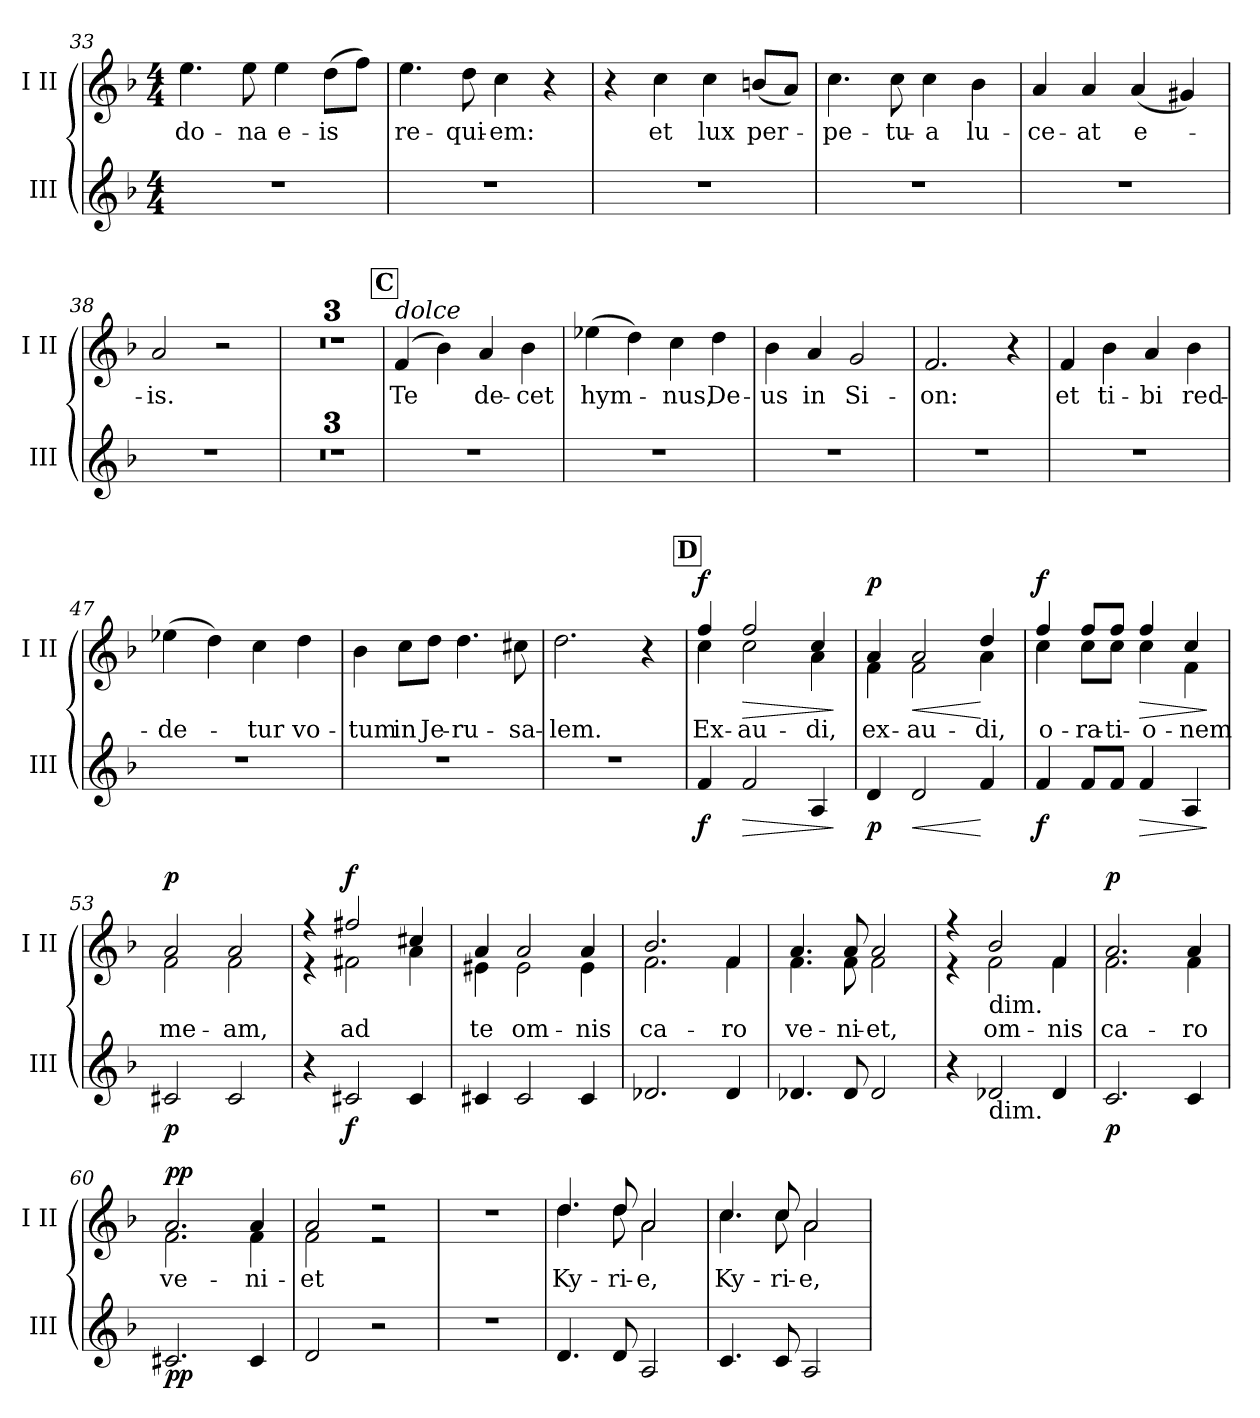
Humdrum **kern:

**kern	**dynam	**kern	**text	**dynam
*part2	*part2	*part1	*part1	*part1
*staff2	*staff2	*staff1	*staff1	*staff1
*I"III	*	*I"I II	*	*
*I'III	*	*I'I II	*	*
*clefG2	*	*clefG2	*	*
*k[b-]	*	*k[b-]	*	*
*M4/4	*	*M4/4	*	*
=33	=33	=33	=33	=33
!	!	!	!LO:LY:b	!
1r	.	4.ee\	do-	.
!	!	!	!LO:LY:b	!
.	.	8ee\	-na	.
!	!	!	!LO:LY:b	!
.	.	4ee\	e-	.
!	!	!	!LO:LY:b	!
.	.	(>8dd\L	-is	.
.	.	8ff\J)	.	.
=34	=34	=34	=34	=34
!	!	!	!LO:LY:b	!
1r	.	4.ee\	re-	.
!	!	!	!LO:LY:b	!
.	.	8dd\	-qui-	.
!	!	!	!LO:LY:b	!
.	.	4cc\	-em:	.
.	.	4r	.	.
=35	=35	=35	=35	=35
1r	.	4r	.	.
!	!	!	!LO:LY:b	!
.	.	4cc\	et	.
!	!	!	!LO:LY:b	!
.	.	4cc\	lux	.
!	!	!	!LO:LY:b	!
.	.	(<8bn/L	per-	.
.	.	8a/J)	.	.
!!LO:PB:g=z
=36	=36	=36	=36	=36
!	!	!	!LO:LY:b	!
1r	.	4.cc\	-pe-	.
!	!	!	!LO:LY:b	!
.	.	8cc\	-tu-	.
!	!	!	!LO:LY:b	!
.	.	4cc\	-a	.
!	!	!	!LO:LY:b	!
.	.	4b-\	lu-	.
=37	=37	=37	=37	=37
!	!	!	!LO:LY:b	!
1r	.	4a/	-ce-	.
!	!	!	!LO:LY:b	!
.	.	4a/	-at	.
!	!	!	!LO:LY:b	!
.	.	(<4a/	e-	.
.	.	4g#X/)	.	.
=38	=38	=38	=38	=38
!	!	!	!LO:LY:b	!
1r	.	2a/	-is.	.
.	.	2r	.	.
=39	=39	=39	=39	=39
1r	.	1r	.	.
=40	=40	=40	=40	=40
1r	.	1r	.	.
=41	=41	=41	=41	=41
1r	.	1r	.	.
!!LO:REH:place=s1:a:B:fs=14:t=C
=42	=42	=42	=42	=42
!	!	!LO:TX:a:i:t=dolce	!	!
!	!	!	!LO:LY:b	!
1r	.	(>4f/	Te	.
.	.	4b-\)	.	.
!	!	!	!LO:LY:b	!
.	.	4a/	de-	.
!	!	!	!LO:LY:b	!
.	.	4b-\	-cet	.
=43	=43	=43	=43	=43
!	!	!	!LO:LY:b	!
1r	.	(>4ee-X\	hym-	.
.	.	4dd\)	.	.
!	!	!	!LO:LY:b	!
.	.	4cc\	-nus,	.
!	!	!	!LO:LY:b	!
.	.	4dd\	De-	.
=44	=44	=44	=44	=44
!	!	!	!LO:LY:b	!
1r	.	4b-\	-us	.
!	!	!	!LO:LY:b	!
.	.	4a/	in	.
!	!	!	!LO:LY:b	!
.	.	2g/	Si-	.
!!LO:LB:g=z
=45	=45	=45	=45	=45
!	!	!	!LO:LY:b	!
1r	.	2.f/	-on:	.
.	.	4r	.	.
=46	=46	=46	=46	=46
!	!	!	!LO:LY:b	!
1r	.	4f/	et	.
!	!	!	!LO:LY:b	!
.	.	4b-\	ti-	.
!	!	!	!LO:LY:b	!
.	.	4a/	-bi	.
!	!	!	!LO:LY:b	!
.	.	4b-\	red-	.
=47	=47	=47	=47	=47
!	!	!	!LO:LY:b	!
1r	.	(>4ee-X\	-de-	.
.	.	4dd\)	.	.
!	!	!	!LO:LY:b	!
.	.	4cc\	-tur	.
!	!	!	!LO:LY:b	!
.	.	4dd\	vo-	.
=48	=48	=48	=48	=48
!	!	!	!LO:LY:b	!
1r	.	4b-\	-tum	.
!	!	!	!LO:LY:b	!
.	.	8cc\L	in	.
!	!	!	!LO:LY:b	!
.	.	8dd\J	Je-	.
!	!	!	!LO:LY:b	!
.	.	4.dd\	-ru-	.
!	!	!	!LO:LY:b	!
.	.	8cc#X\	-sa-	.
=49	=49	=49	=49	=49
!	!	!	!LO:LY:b	!
1r	.	2.dd\	-lem.	.
.	.	4r	.	.
!!LO:REH:place=s1:a:B:fs=14:t=D
=50	=50	=50	=50	=50
!	!LO:DY:b	!	!LO:LY:b	!LO:DY:b
*	*	*^	*	*
4f/	f	4ff/	4cc\	Ex-	f
!	!LO:HP:b	!	!	!LO:LY:b	!LO:HP:b
2f/	>	2ff/	2cc\	-au-	>
!	!	!	!	!LO:LY:b	!
4A/	.	4cc/	4a\	-di,	.
*	*	*v	*v	*	*
.	]	.	.	]
!!LO:LB:g=z
=51	=51	=51	=51	=51
!	!LO:DY:b	!	!LO:LY:b	!LO:DY:b
*	*	*^	*	*
4d/	p	4a/	4f\	ex-	p
!	!LO:HP:b	!	!	!LO:LY:b	!LO:HP:b
2d/	<	2a/	2f\	-au-	<
!	!	!	!	!LO:LY:b	!
4f/	[	4dd/	4a\	-di,	[
=52	=52	=52	=52	=52	=52
!	!LO:DY:b	!	!	!LO:LY:b	!LO:DY:b
4f/	f	4ff/	4cc\	o-	f
!	!	!	!	!LO:LY:b	!
8f/L	.	8ff/L	8cc\L	-ra-	.
!	!	!	!	!LO:LY:b	!
8f/J	.	8ff/J	8cc\J	-ti-	.
!	!LO:HP:b	!	!	!LO:LY:b	!LO:HP:b
4f/	>	4ff/	4cc\	-o-	>
!	!	!	!	!LO:LY:b	!
4A/	.	4cc/	4f\	-nem	.
*	*	*v	*v	*	*
.	]	.	.	]
=53	=53	=53	=53	=53
!	!LO:DY:b	!	!LO:LY:b	!LO:DY:b
*	*	*^	*	*
2c#X/	p	2a/	2f\	me-	p
!	!	!	!	!LO:LY:b	!
2c#/	.	2a/	2f\	-am,	.
=54	=54	=54	=54	=54	=54
4r	.	4r	4r	.	.
!	!LO:DY:b	!	!	!LO:LY:b	!LO:DY:b
2c#X/	f	2ff#X/	2f#X\	ad	f
4c#/	.	4cc#X/	4a\	.	.
=55	=55	=55	=55	=55	=55
!	!	!	!	!LO:LY:b	!
4c#X/	.	4a/	4e#X\	te	.
!	!	!	!	!LO:LY:b	!
2c#/	.	2a/	2e#\	om-	.
!	!	!	!	!LO:LY:b	!
4c#/	.	4a/	4e#\	-nis	.
=56	=56	=56	=56	=56	=56
!	!	!	!	!LO:LY:b	!
2.d-X/	.	2.b-/	2.f\	ca-	.
!	!	!	!	!LO:LY:b	!
4d-/	.	4f/	4f\	-ro	.
=57	=57	=57	=57	=57	=57
!	!	!	!	!LO:LY:b	!
4.d-X/	.	4.a/	4.f\	ve-	.
!	!	!	!	!LO:LY:b	!
8d-/	.	8a/	8f\	-ni-	.
!	!	!	!	!LO:LY:b	!
2d-/	.	2a/	2f\	-et,	.
!!LO:LB:g=z	!!
=58	=58	=58	=58	=58	=58
4r	.	4r	4r	.	.
!	!	!LO:TX:b:t=dim.	!	!	!
!LO:TX:b:t=dim.	!	!	!	!	!
!	!	!	!	!LO:LY:b	!
2d-X/	.	2b-/	2f\	om-	.
!	!	!	!	!LO:LY:b	!
4d-/	.	4f/	4f\	-nis	.
=59	=59	=59	=59	=59	=59
!	!LO:DY:b	!	!	!LO:LY:b	!LO:DY:b
2.c/	p	2.a/	2.f\	ca-	p
!	!	!	!	!LO:LY:b	!
4c/	.	4a/	4f\	-ro	.
=60	=60	=60	=60	=60	=60
!	!LO:DY:b	!	!	!LO:LY:b	!LO:DY:b
2.c#X/	pp	2.a/	2.f\	ve-	pp
!	!	!	!	!LO:LY:b	!
4c#/	.	4a/	4f\	-ni-	.
=61	=61	=61	=61	=61	=61
!	!	!	!	!LO:LY:b	!
2d/	.	2a/	2f\	-et	.
2r	.	2r	2r	.	.
*	*	*v	*v	*	*
=62	=62	=62	=62	=62
1r	.	1r	.	.
=63	=63	=63	=63	=63
!	!	!	!LO:LY:b	!
*	*	*^	*	*
4.d/	.	4.dd/	4.dd\	Ky-	.
!	!	!	!	!LO:LY:b	!
8d/	.	8dd/	8dd\	-ri-	.
!	!	!	!	!LO:LY:b	!
2A/	.	2a/	2a\	-e,	.
=64	=64	=64	=64	=64	=64
!	!	!	!	!LO:LY:b	!
4.c/	.	4.cc/	4.cc\	Ky-	.
!	!	!	!	!LO:LY:b	!
8c/	.	8cc/	8cc\	-ri-	.
!	!	!	!	!LO:LY:b	!
2A/	.	2a/	2a\	-e,	.
*	*	*v	*v	*	*
=	=	=	=	=
*-	*-	*-	*-	*-
